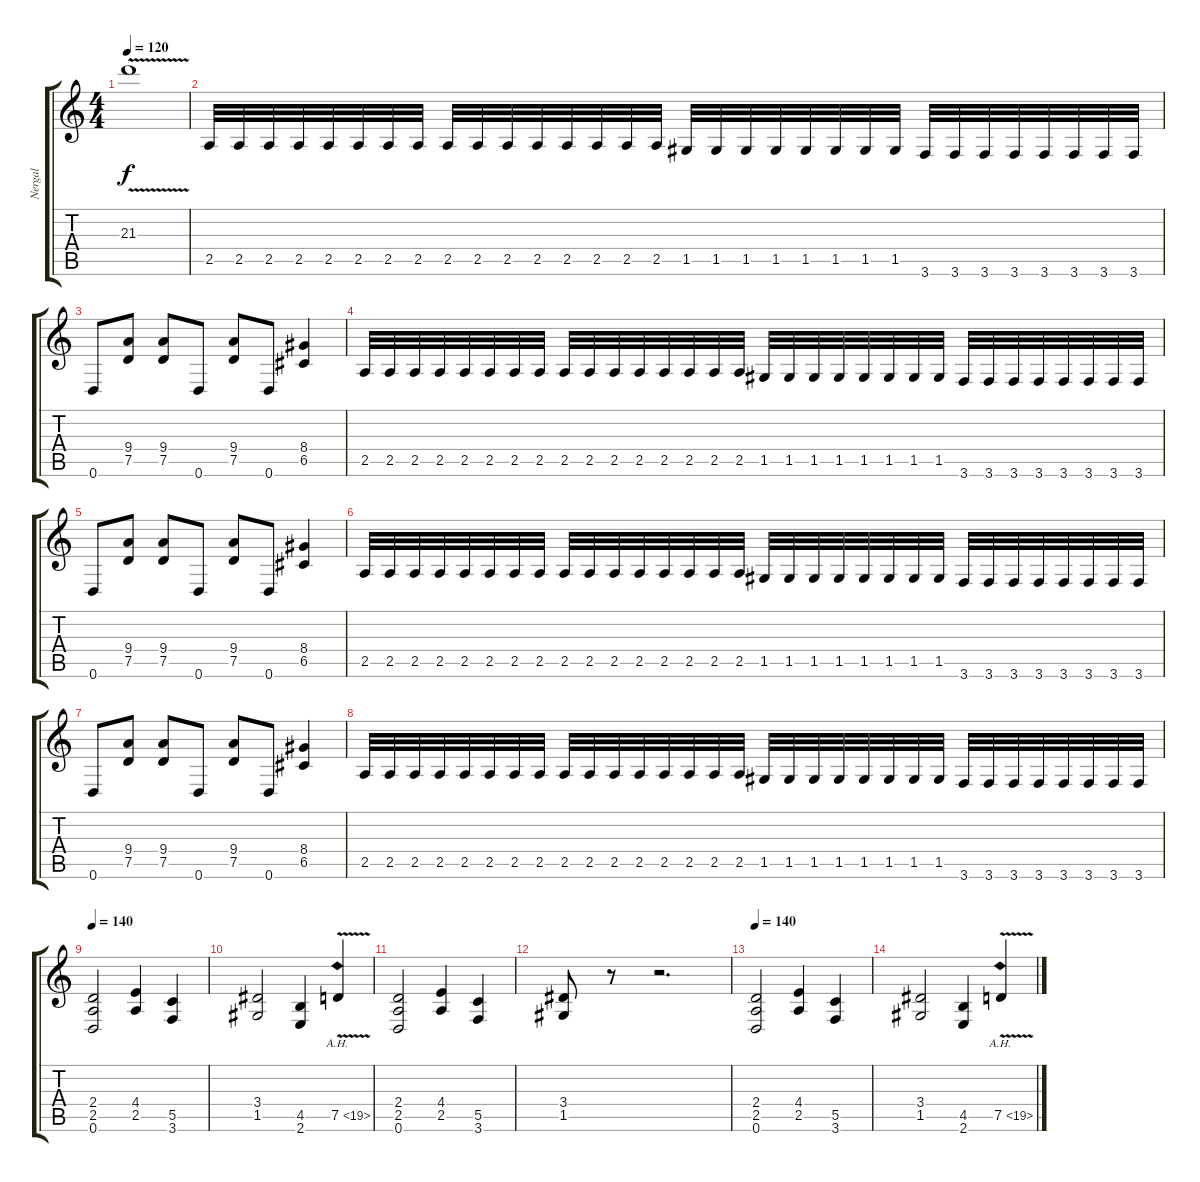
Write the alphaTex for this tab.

\track ("Nergal" "Nergal") {instrument distortionguitar}
\staff {score tabs}
\tuning (D4 A3 F3 C3 G2 D2) {hide}
\ts (4 4)
\tempo 120
\clef g2
\ks c
21.3{v}.1{dy f volume 0} |
2.5.32{volume 16} 2.5.32 2.5.32 2.5.32 2.5.32 2.5.32 2.5.32 2.5.32 2.5.32 2.5.32 2.5.32 2.5.32 2.5.32 2.5.32 2.5.32 2.5.32 1.5.32 1.5.32 1.5.32 1.5.32 1.5.32 1.5.32 1.5.32 1.5.32 3.6.32 3.6.32 3.6.32 3.6.32 3.6.32 3.6.32 3.6.32 3.6.32 |
0.6.8 (9.4 7.5).8 (9.4 7.5).8 0.6.8 (9.4 7.5).8 0.6.8 (8.4 6.5).4 |
2.5.32 2.5.32 2.5.32 2.5.32 2.5.32 2.5.32 2.5.32 2.5.32 2.5.32 2.5.32 2.5.32 2.5.32 2.5.32 2.5.32 2.5.32 2.5.32 1.5.32 1.5.32 1.5.32 1.5.32 1.5.32 1.5.32 1.5.32 1.5.32 3.6.32 3.6.32 3.6.32 3.6.32 3.6.32 3.6.32 3.6.32 3.6.32 |
0.6.8 (9.4 7.5).8 (9.4 7.5).8 0.6.8 (9.4 7.5).8 0.6.8 (8.4 6.5).4 |
2.5.32 2.5.32 2.5.32 2.5.32 2.5.32 2.5.32 2.5.32 2.5.32 2.5.32 2.5.32 2.5.32 2.5.32 2.5.32 2.5.32 2.5.32 2.5.32 1.5.32 1.5.32 1.5.32 1.5.32 1.5.32 1.5.32 1.5.32 1.5.32 3.6.32 3.6.32 3.6.32 3.6.32 3.6.32 3.6.32 3.6.32 3.6.32 |
0.6.8 (9.4 7.5).8 (9.4 7.5).8 0.6.8 (9.4 7.5).8 0.6.8 (8.4 6.5).4 |
2.5.32 2.5.32 2.5.32 2.5.32 2.5.32 2.5.32 2.5.32 2.5.32 2.5.32 2.5.32 2.5.32 2.5.32 2.5.32 2.5.32 2.5.32 2.5.32 1.5.32 1.5.32 1.5.32 1.5.32 1.5.32 1.5.32 1.5.32 1.5.32 3.6.32 3.6.32 3.6.32 3.6.32 3.6.32 3.6.32 3.6.32 3.6.32 |
\tempo 140
(2.4 2.5 0.6).2 (4.4 2.5).4 (5.5 3.6).4 |
(3.4 1.5).2 (4.5 2.6).4 7.5{ah 12 v}.4 |
(2.4 2.5 0.6).2 (4.4 2.5).4 (5.5 3.6).4 |
(3.4 1.5).8 r.8 r.2{d} |
\tempo 140
(2.4 2.5 0.6).2 (4.4 2.5).4 (5.5 3.6).4 |
(3.4 1.5).2 (4.5 2.6).4 7.5{ah 12 v}.4
